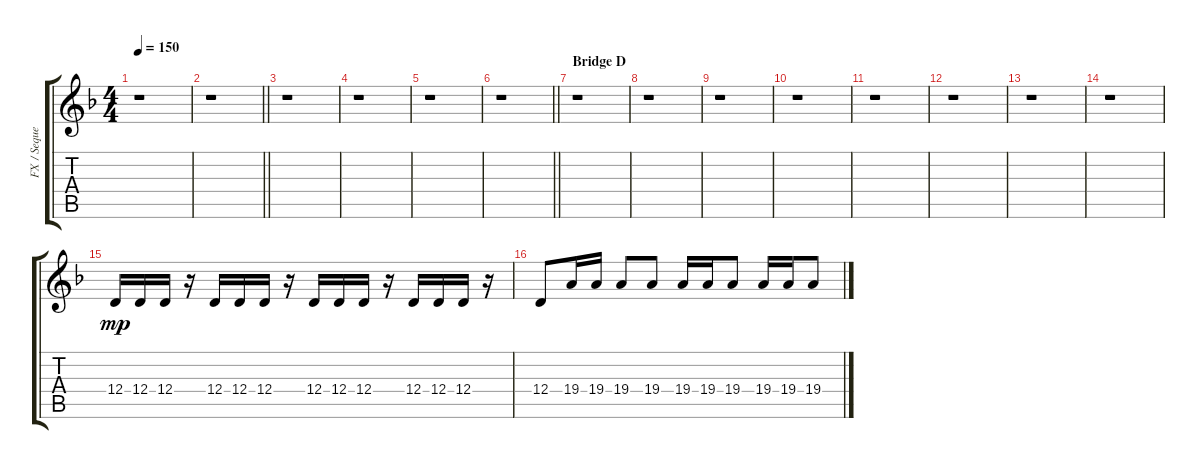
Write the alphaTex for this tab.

\track ("FX / Sequencer" "FX / Seque") {instrument lead8bassandlead}
\staff {score tabs}
\tuning (E4 B3 G3 D3 A2 D2) {hide}
\ts (4 4)
\tempo 150
\clef g2
\ks f
r.1{dy mp} |
\barLineRight lightlight
r.1 |
\section ("" "")
r.1 |
r.1 |
r.1 |
\barLineRight lightlight
r.1 |
\section ("" "Bridge D")
r.1 |
r.1 |
r.1 |
r.1 |
r.1 |
r.1 |
r.1 |
r.1 |
12.4.16 12.4.16 12.4.16 r.16 12.4.16 12.4.16 12.4.16 r.16 12.4.16 12.4.16 12.4.16 r.16 12.4.16 12.4.16 12.4.16 r.16 |
12.4.8 19.4.16 19.4.16 19.4.8 19.4.8 19.4.16 19.4.16 19.4.8 19.4.16 19.4.16 19.4.8
